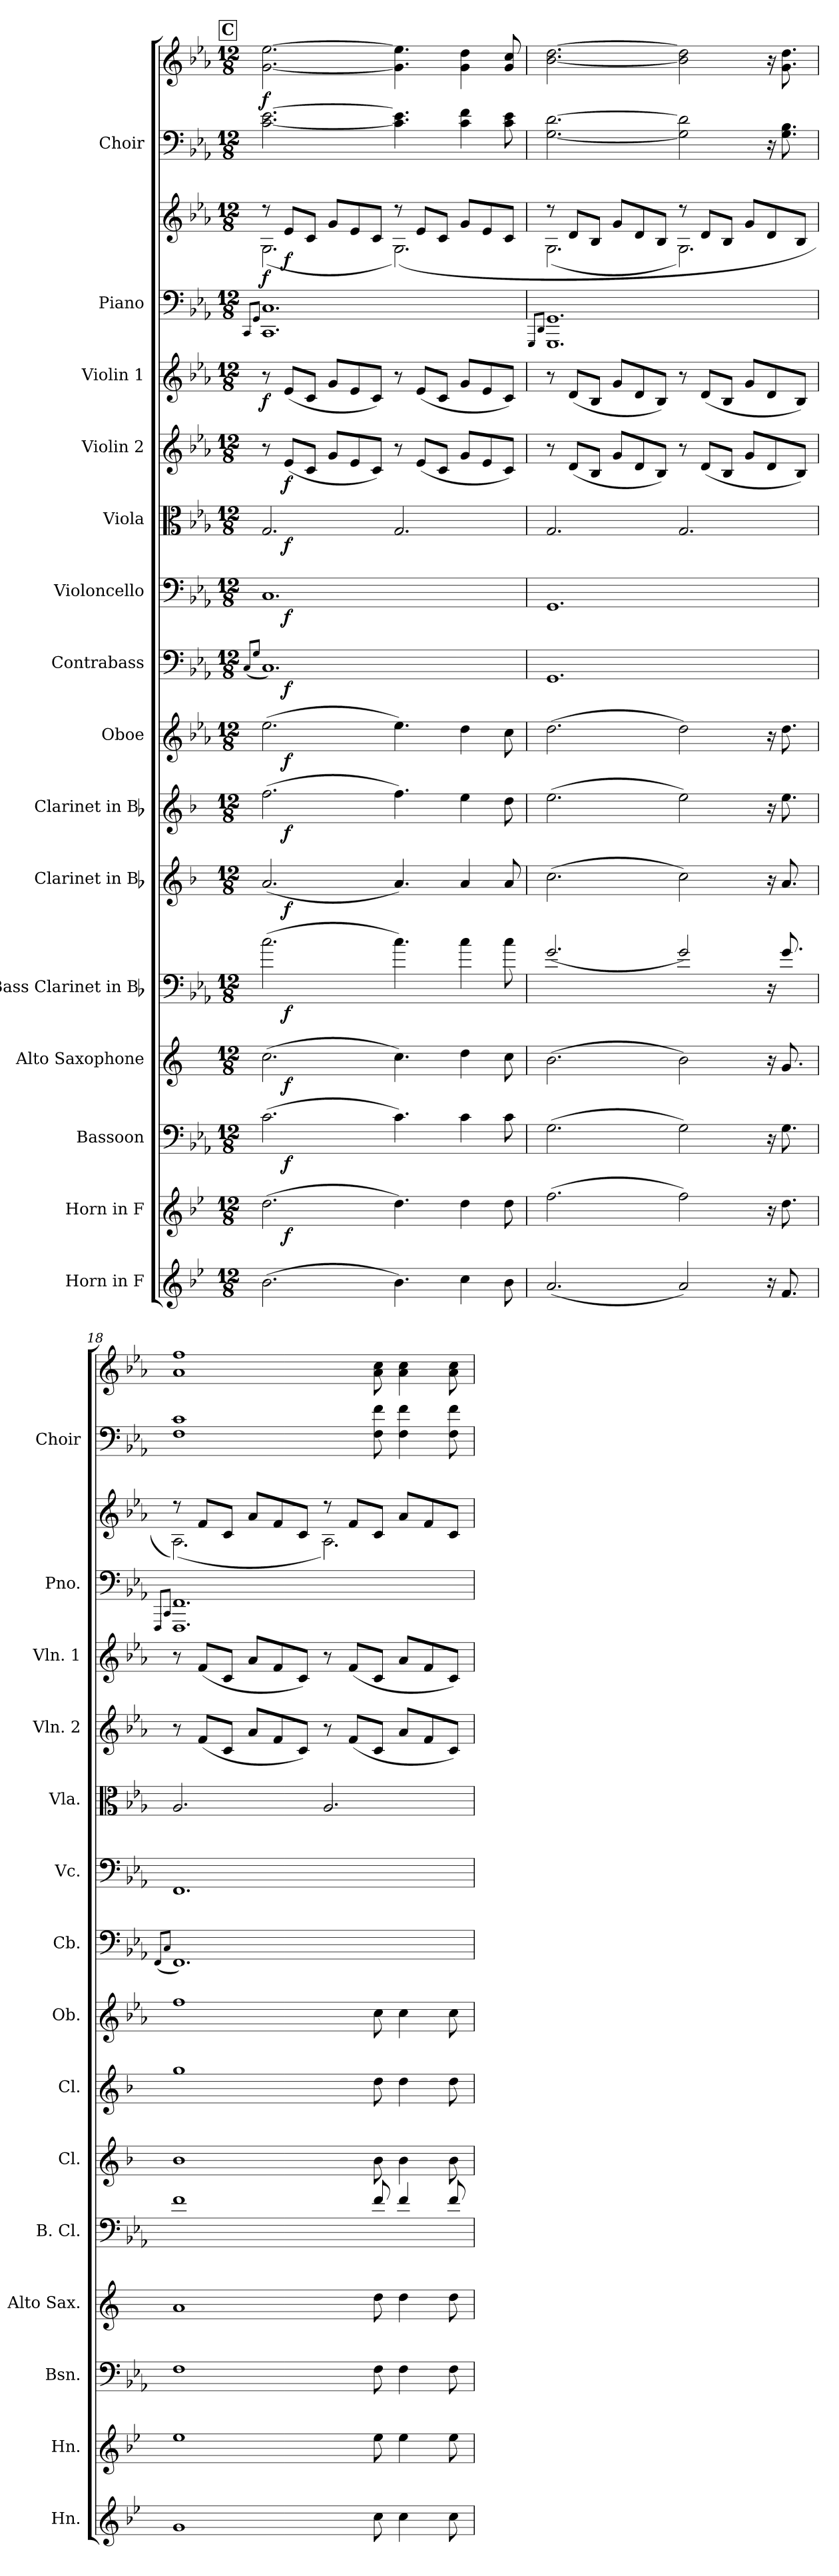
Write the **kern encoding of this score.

**kern	**kern	**dynam	**kern	**dynam	**kern	**dynam	**kern	**dynam	**kern	**dynam	**kern	**dynam	**kern	**dynam	**kern	**dynam	**kern	**dynam	**kern	**dynam	**kern	**dynam	**kern	**dynam	**kern	**kern	**dynam	**kern	**kern	**dynam
*part15	*part14	*part14	*part13	*part13	*part12	*part12	*part11	*part11	*part10	*part10	*part9	*part9	*part8	*part8	*part7	*part7	*part6	*part6	*part5	*part5	*part4	*part4	*part3	*part3	*part2	*part2	*part2	*part1	*part1	*part1
*staff17	*staff16	*staff16	*staff15	*staff15	*staff14	*staff14	*staff13	*staff13	*staff12	*staff12	*staff11	*staff11	*staff10	*staff10	*staff9	*staff9	*staff8	*staff8	*staff7	*staff7	*staff6	*staff6	*staff5	*staff5	*staff4	*staff3	*staff3/4	*staff2	*staff1	*staff1/2
*I"Horn in F	*I"Horn in F	*	*I"Bassoon	*	*I"Alto Saxophone	*	*I"Bass Clarinet in Bb	*	*I"Clarinet in Bb	*	*I"Clarinet in Bb	*	*I"Oboe	*	*I"Contrabass	*	*I"Violoncello	*	*I"Viola	*	*I"Violin 2	*	*I"Violin 1	*	*I"Piano	*	*	*I"Choir	*	*
*I'Hn.	*I'Hn.	*	*I'Bsn.	*	*I'Alto Sax.	*	*I'B. Cl.	*	*I'Cl.	*	*I'Cl.	*	*I'Ob.	*	*I'Cb.	*	*I'Vc.	*	*I'Vla.	*	*I'Vln. 2	*	*I'Vln. 1	*	*I'Pno.	*	*	*I'Choir	*	*
*clefG2	*clefG2	*	*clefF4	*	*clefG2	*	*clefF4	*	*clefG2	*	*clefG2	*	*clefG2	*	*clefF4	*	*clefF4	*	*clefC3	*	*clefG2	*	*clefG2	*	*clefF4	*clefG2	*	*clefF4	*clefG2	*
*ITrd4c7	*ITrd4c7	*	*	*	*ITrd5c9	*	*ITrd8c14	*	*ITrd1c2	*	*ITrd1c2	*	*	*	*ITrd7c12	*	*	*	*	*	*	*	*	*	*	*	*	*	*	*
*k[b-e-a-]	*k[b-e-a-]	*	*k[b-e-a-]	*	*k[b-e-a-]	*	*k[b-e-a-]	*	*k[b-e-a-]	*	*k[b-e-a-]	*	*k[b-e-a-]	*	*k[b-e-a-]	*	*k[b-e-a-]	*	*k[b-e-a-]	*	*k[b-e-a-]	*	*k[b-e-a-]	*	*k[b-e-a-]	*k[b-e-a-]	*	*k[b-e-a-]	*k[b-e-a-]	*
*E-:	*E-:	*	*E-:	*	*E-:	*	*E-:	*	*E-:	*	*E-:	*	*E-:	*	*E-:	*	*E-:	*	*E-:	*	*E-:	*	*E-:	*	*E-:	*E-:	*	*E-:	*E-:	*
*M12/8	*M12/8	*	*M12/8	*	*M12/8	*	*M12/8	*	*M12/8	*	*M12/8	*	*M12/8	*	*M12/8	*	*M12/8	*	*M12/8	*	*M12/8	*	*M12/8	*	*M12/8	*M12/8	*	*M12/8	*M12/8	*
!!LO:REH:place=s1:B:color=#000000:enc=box:fs=19.9975:t=C
=16	=16	=16	=16	=16	=16	=16	=16	=16	=16	=16	=16	=16	=16	=16	=16	=16	=16	=16	=16	=16	=16	=16	=16	=16	=16	=16	=16	=16	=16	=16
.	.	.	.	.	.	.	.	.	.	.	.	.	.	.	(8qCCi/L	.	.	.	.	.	.	.	.	.	8qCCi/L	.	.	.	.	.
.	.	.	.	.	.	.	.	.	.	.	.	.	.	.	8qGGi/J	.	.	.	.	.	.	.	.	.	8qGGi/J	.	.	.	.	.
*	*^	*	*^	*	*^	*	*^	*	*^	*	*^	*	*^	*	*^	*	*^	*	*^	*	*	*	*	*	*^	*^	*	*	*	*
(2.e-i\	(2.gi\	8ryy	.	(2.ci\	8ryy	.	(2.e-i\	8ryy	.	(2.ci\	8ryy	.	(2.gi/	8ryy	.	(2.ee-i\	8ryy	.	(2.ee-i\	8ryy	.	1.CCi)	8ryy	.	1.Ci	8ryy	.	2.Gi/	8ryy	.	8r	.	8r	f	1.CCi 1.Ci	8ryy	8r	(2.Gi\	f	[<2.ci\ [>2.e-i	[<2.gi\ [>2.ee-i	f
.	.	1ryy	f	.	1ryy	f	.	1ryy	f	.	1ryy	f	.	1ryy	f	.	1ryy	f	.	1ryy	f	.	1ryy	f	.	1ryy	f	.	1ryy	f	(8e-i/L	f	(8e-i/L	.	.	1ryy	8e-i/L	.	f	.	.	.
.	.	.	.	.	.	.	.	.	.	.	.	.	.	.	.	.	.	.	.	.	.	.	.	.	.	.	.	.	.	.	8ci/J	.	8ci/J	.	.	.	8ci/J	.	.	.	.	.
.	.	.	.	.	.	.	.	.	.	.	.	.	.	.	.	.	.	.	.	.	.	.	.	.	.	.	.	.	.	.	8gi/L	.	8gi/L	.	.	.	8gi/L	.	.	.	.	.
.	.	.	.	.	.	.	.	.	.	.	.	.	.	.	.	.	.	.	.	.	.	.	.	.	.	.	.	.	.	.	8e-i/	.	8e-i/	.	.	.	8e-i/	.	.	.	.	.
.	.	.	.	.	.	.	.	.	.	.	.	.	.	.	.	.	.	.	.	.	.	.	.	.	.	.	.	.	.	.	8ci/J)	.	8ci/J)	.	.	.	8ci/J	.	.	.	.	.
4.e-i\)	4.gi\)	.	.	4.ci\)	.	.	4.e-i\)	.	.	4.ci\)	.	.	4.gi/)	.	.	4.ee-i\)	.	.	4.ee-i\)	.	.	.	.	.	.	.	.	2.Gi/	.	.	8r	.	8r	.	.	.	8r	(2.Gi\)	.	4.ci\] 4.e-i]	4.gi\] 4.ee-i]	.
.	.	.	.	.	.	.	.	.	.	.	.	.	.	.	.	.	.	.	.	.	.	.	.	.	.	.	.	.	.	.	(8e-i/L	.	(8e-i/L	.	.	.	8e-i/L	.	.	.	.	.
.	.	.	.	.	.	.	.	.	.	.	.	.	.	.	.	.	.	.	.	.	.	.	.	.	.	.	.	.	.	.	8ci/J	.	8ci/J	.	.	.	8ci/J	.	.	.	.	.
4fi\	4gi\	4.ryy	.	4ci\	4.ryy	.	4fi\	4.ryy	.	4ci\	4.ryy	.	4gi/	4.ryy	.	4ddi\	4.ryy	.	4ddi\	4.ryy	.	.	4.ryy	.	.	4.ryy	.	.	4.ryy	.	8gi/L	.	8gi/L	.	.	4.ryy	8gi/L	.	.	4ci\ 4fi	4gi\ 4ddi	.
.	.	.	.	.	.	.	.	.	.	.	.	.	.	.	.	.	.	.	.	.	.	.	.	.	.	.	.	.	.	.	8e-i/	.	8e-i/	.	.	.	8e-i/	.	.	.	.	.
8e-i\	8gi\	.	.	8ci\	.	.	8e-i\	.	.	8ci\	.	.	8gi/	.	.	8cci\	.	.	8cci\	.	.	.	.	.	.	.	.	.	.	.	8ci/J)	.	8ci/J)	.	.	.	8ci/J	.	.	8ci\ 8e-i	8gi/ 8cci	.
*	*v	*v	*	*	*	*	*v	*v	*	*v	*v	*	*v	*v	*	*v	*v	*	*v	*v	*	*v	*v	*	*v	*v	*	*v	*v	*	*	*	*	*	*v	*v	*	*	*	*	*	*
*	*	*	*v	*v	*	*	*	*	*	*	*	*	*	*	*	*	*	*	*	*	*	*	*	*	*	*	*	*	*	*	*	*
=17	=17	=17	=17	=17	=17	=17	=17	=17	=17	=17	=17	=17	=17	=17	=17	=17	=17	=17	=17	=17	=17	=17	=17	=17	=17	=17	=17	=17	=17	=17	=17
.	.	.	.	.	.	.	.	.	.	.	.	.	.	.	.	.	.	.	.	.	.	.	.	.	8qGGGi/L	.	.	.	.	.	.
.	.	.	.	.	.	.	.	.	.	.	.	.	.	.	.	.	.	.	.	.	.	.	.	.	8qDDi/J	.	.	.	.	.	.
(2.di/	(2.b-i\	.	(2.Gi\	.	(2.di\	.	(2.Gi/	.	(2.b-i\	.	(2.ddi\	.	(2.ddi\	.	1.GGGi	.	1.GGi	.	2.Gi/	.	8r	.	8r	.	1.GGGi 1.GGi	8r	(2.Gi\	.	[<2.Gi\ [>2.di	[<2.b-i\ [>2.ddi	.
.	.	.	.	.	.	.	.	.	.	.	.	.	.	.	.	.	.	.	.	.	(8di/L	.	(8di/L	.	.	8di/L	.	.	.	.	.
.	.	.	.	.	.	.	.	.	.	.	.	.	.	.	.	.	.	.	.	.	8B-i/J	.	8B-i/J	.	.	8B-i/J	.	.	.	.	.
.	.	.	.	.	.	.	.	.	.	.	.	.	.	.	.	.	.	.	.	.	8gi/L	.	8gi/L	.	.	8gi/L	.	.	.	.	.
.	.	.	.	.	.	.	.	.	.	.	.	.	.	.	.	.	.	.	.	.	8di/	.	8di/	.	.	8di/	.	.	.	.	.
.	.	.	.	.	.	.	.	.	.	.	.	.	.	.	.	.	.	.	.	.	8B-i/J)	.	8B-i/J)	.	.	8B-i/J	.	.	.	.	.
2di/)	2b-i\)	.	2Gi\)	.	2di\)	.	2Gi/)	.	2b-i\)	.	2ddi\)	.	2ddi\)	.	.	.	.	.	2.Gi/	.	8r	.	8r	.	.	8r	2.Gi\)	.	2Gi\] 2di]	2b-i\] 2ddi]	.
.	.	.	.	.	.	.	.	.	.	.	.	.	.	.	.	.	.	.	.	.	(8di/L	.	(8di/L	.	.	8di/L	.	.	.	.	.
.	.	.	.	.	.	.	.	.	.	.	.	.	.	.	.	.	.	.	.	.	8B-i/J	.	8B-i/J	.	.	8B-i/J	.	.	.	.	.
.	.	.	.	.	.	.	.	.	.	.	.	.	.	.	.	.	.	.	.	.	8gi/L	.	8gi/L	.	.	8gi/L	.	.	.	.	.
16r	16r	.	16r	.	16r	.	16r	.	16r	.	16r	.	16r	.	.	.	.	.	.	.	8di/	.	8di/	.	.	8di/	.	.	16r	16r	.
8.B-i/	8.gi\	.	8.Gi\	.	8.B-i/	.	8.Gi/	.	8.gi/	.	8.ddi\	.	8.ddi\	.	.	.	.	.	.	.	.	.	.	.	.	.	.	.	8.Gi\ 8.B-i	8.gi\ 8.ddi	.
.	.	.	.	.	.	.	.	.	.	.	.	.	.	.	.	.	.	.	.	.	8B-i/J)	.	8B-i/J)	.	.	8B-i/J	.	.	.	.	.
!!LO:PB:g=z
=18	=18	=18	=18	=18	=18	=18	=18	=18	=18	=18	=18	=18	=18	=18	=18	=18	=18	=18	=18	=18	=18	=18	=18	=18	=18	=18	=18	=18	=18	=18	=18
.	.	.	.	.	.	.	.	.	.	.	.	.	.	.	(8qFFFi/L	.	.	.	.	.	.	.	.	.	8qFFFi/L	.	.	.	.	.	.
.	.	.	.	.	.	.	.	.	.	.	.	.	.	.	8qCCi/J	.	.	.	.	.	.	.	.	.	8qCCi/J	.	.	.	.	.	.
1ci	1a-i	.	1Fi	.	1ci	.	1Fi	.	1a-i	.	1ffi	.	1ffi	.	1.FFFi)	.	1.FFi	.	2.A-i/	.	8r	.	8r	.	1.FFFi 1.FFi	8r	(2.A-i\)	.	1Fi 1ci	1a-i 1ffi	.
.	.	.	.	.	.	.	.	.	.	.	.	.	.	.	.	.	.	.	.	.	(8fi/L	.	(8fi/L	.	.	8fi/L	.	.	.	.	.
.	.	.	.	.	.	.	.	.	.	.	.	.	.	.	.	.	.	.	.	.	8ci/J	.	8ci/J	.	.	8ci/J	.	.	.	.	.
.	.	.	.	.	.	.	.	.	.	.	.	.	.	.	.	.	.	.	.	.	8a-i/L	.	8a-i/L	.	.	8a-i/L	.	.	.	.	.
.	.	.	.	.	.	.	.	.	.	.	.	.	.	.	.	.	.	.	.	.	8fi/	.	8fi/	.	.	8fi/	.	.	.	.	.
.	.	.	.	.	.	.	.	.	.	.	.	.	.	.	.	.	.	.	.	.	8ci/J)	.	8ci/J)	.	.	8ci/J	.	.	.	.	.
.	.	.	.	.	.	.	.	.	.	.	.	.	.	.	.	.	.	.	2.A-i/	.	8r	.	8r	.	.	8r	2.A-i\)	.	.	.	.
.	.	.	.	.	.	.	.	.	.	.	.	.	.	.	.	.	.	.	.	.	(8fi/L	.	(8fi/L	.	.	8fi/L	.	.	.	.	.
8fi\	8a-i\	.	8Fi\	.	8fi\	.	8Fi/	.	8a-i\	.	8cci\	.	8cci\	.	.	.	.	.	.	.	8ci/J	.	8ci/J	.	.	8ci/J	.	.	8Fi\ 8fi	8a-i\ 8cci	.
4fi\	4a-i\	.	4Fi\	.	4fi\	.	4Fi/	.	4a-i\	.	4cci\	.	4cci\	.	.	.	.	.	.	.	8a-i/L	.	8a-i/L	.	.	8a-i/L	.	.	4Fi\ 4fi	4a-i\ 4cci	.
.	.	.	.	.	.	.	.	.	.	.	.	.	.	.	.	.	.	.	.	.	8fi/	.	8fi/	.	.	8fi/	.	.	.	.	.
8fi\	8a-i\	.	8Fi\	.	8fi\	.	8Fi/	.	8a-i\	.	8cci\	.	8cci\	.	.	.	.	.	.	.	8ci/J)	.	8ci/J)	.	.	8ci/J	.	.	8Fi\ 8fi	8a-i\ 8cci	.
*	*	*	*	*	*	*	*	*	*	*	*	*	*	*	*	*	*	*	*	*	*	*	*	*	*	*v	*v	*	*	*	*
=	=	=	=	=	=	=	=	=	=	=	=	=	=	=	=	=	=	=	=	=	=	=	=	=	=	=	=	=	=	=
*-	*-	*-	*-	*-	*-	*-	*-	*-	*-	*-	*-	*-	*-	*-	*-	*-	*-	*-	*-	*-	*-	*-	*-	*-	*-	*-	*-	*-	*-	*-
